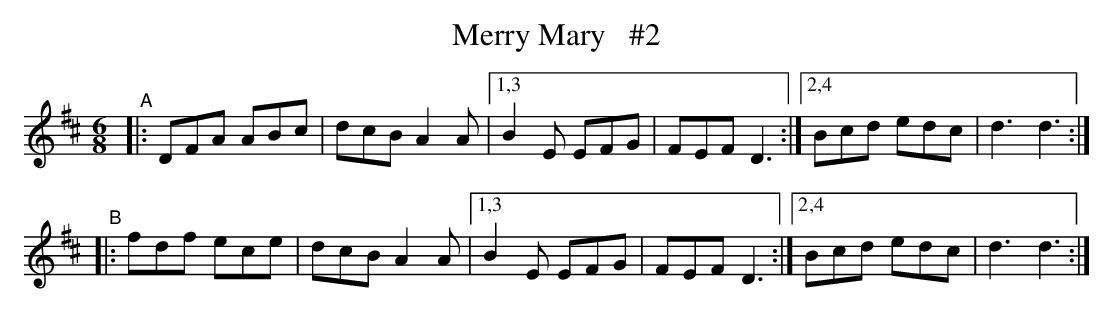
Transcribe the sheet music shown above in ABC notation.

X:1
T: Merry Mary   #2
M: 6/8
L: 1/8
K: D
"^A"|: DFA ABc | dcB A2A |[1,3 B2E EFG | FEF D3 :|[2,4 Bcd edc | d3 d3 :|
"^B"|: fdf ece | dcB A2A |[1,3 B2E EFG | FEF D3 :|[2,4 Bcd edc | d3 d3 :|
